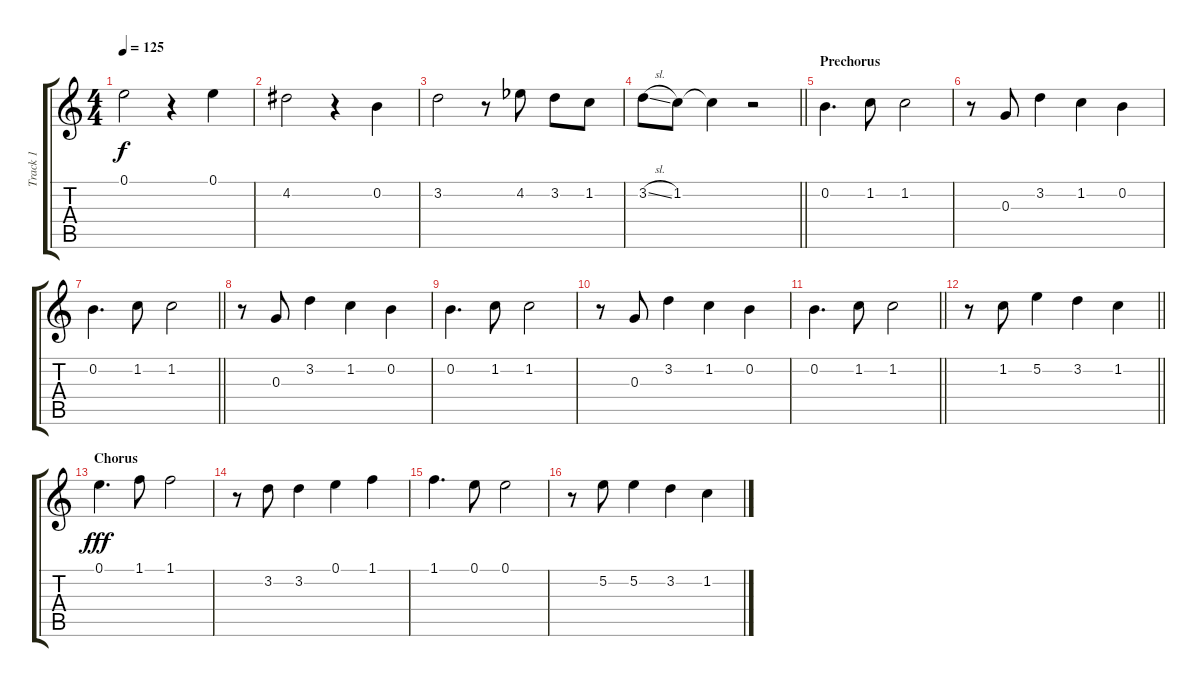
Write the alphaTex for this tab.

\track ("Track 1" "Track 1") {instrument acousticguitarnylon}
\staff {score tabs}
\tuning (E4 B3 G3 D3 A2 E2) {hide}
\ts (4 4)
\tempo 125
\clef g2
\ks c
0.1.2{dy f} r.4 0.1.4 |
4.2.2 r.4 0.2.4 |
3.2.2 r.8 4.2{acc b}.8 3.2.8 1.2.8 |
\barLineRight lightlight
3.2{sl}.8 1.2.8 1.2{t}.4 r.2 |
\section ("" "Prechorus")
0.2.4{d} 1.2.8 1.2.2 |
r.8 0.3.8 3.2.4 1.2.4 0.2.4 |
\barLineRight lightlight
0.2.4{d} 1.2.8 1.2.2 |
r.8 0.3.8 3.2.4 1.2.4 0.2.4 |
0.2.4{d} 1.2.8 1.2.2 |
r.8 0.3.8 3.2.4 1.2.4 0.2.4 |
\barLineRight lightlight
0.2.4{d} 1.2.8 1.2.2 |
\barLineRight lightlight
r.8 1.2.8 5.2.4 3.2.4 1.2.4 |
\section ("" "Chorus")
0.1.4{d dy fff} 1.1.8 1.1.2 |
r.8 3.2.8 3.2.4 0.1.4 1.1.4 |
1.1.4{d} 0.1.8 0.1.2 |
r.8 5.2.8 5.2.4 3.2.4 1.2.4
